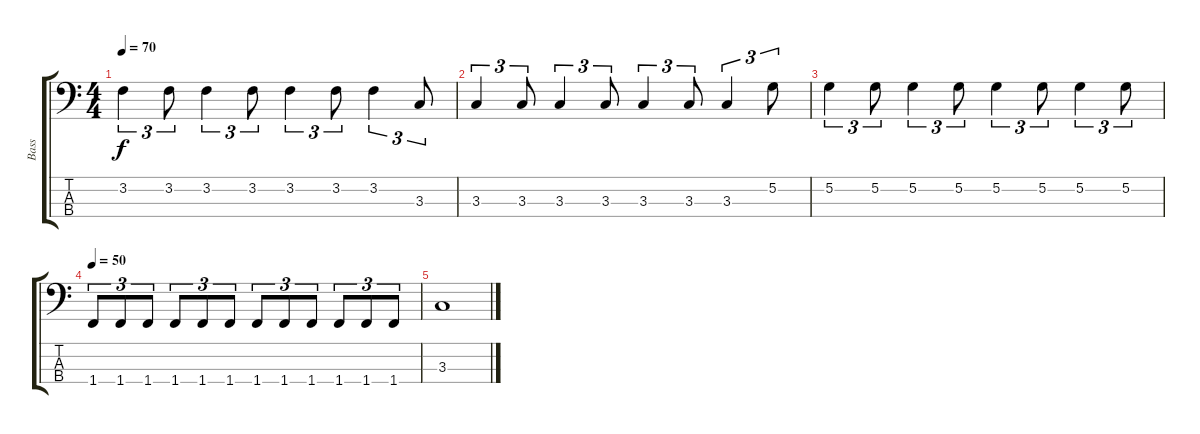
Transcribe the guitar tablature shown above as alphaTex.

\track ("Bass" "Bass") {instrument electricbassfinger}
\staff {score tabs}
\tuning (G2 D2 A1 E1) {hide}
\ts (4 4)
\tempo 70
\clef f4
\ks c
3.2.4{tu (3 2) dy f} 3.2.8{tu (3 2)} 3.2.4{tu (3 2)} 3.2.8{tu (3 2)} 3.2.4{tu (3 2)} 3.2.8{tu (3 2)} 3.2.4{tu (3 2)} 3.3.8{tu (3 2)} |
3.3.4{tu (3 2)} 3.3.8{tu (3 2)} 3.3.4{tu (3 2)} 3.3.8{tu (3 2)} 3.3.4{tu (3 2)} 3.3.8{tu (3 2)} 3.3.4{tu (3 2)} 5.2.8{tu (3 2)} |
5.2.4{tu (3 2)} 5.2.8{tu (3 2)} 5.2.4{tu (3 2)} 5.2.8{tu (3 2)} 5.2.4{tu (3 2)} 5.2.8{tu (3 2)} 5.2.4{tu (3 2)} 5.2.8{tu (3 2)} |
\tempo 50
1.4.8{tu (3 2)} 1.4.8{tu (3 2)} 1.4.8{tu (3 2)} 1.4.8{tu (3 2)} 1.4.8{tu (3 2)} 1.4.8{tu (3 2)} 1.4.8{tu (3 2)} 1.4.8{tu (3 2)} 1.4.8{tu (3 2)} 1.4.8{tu (3 2)} 1.4.8{tu (3 2)} 1.4.8{tu (3 2)} |
3.3.1
